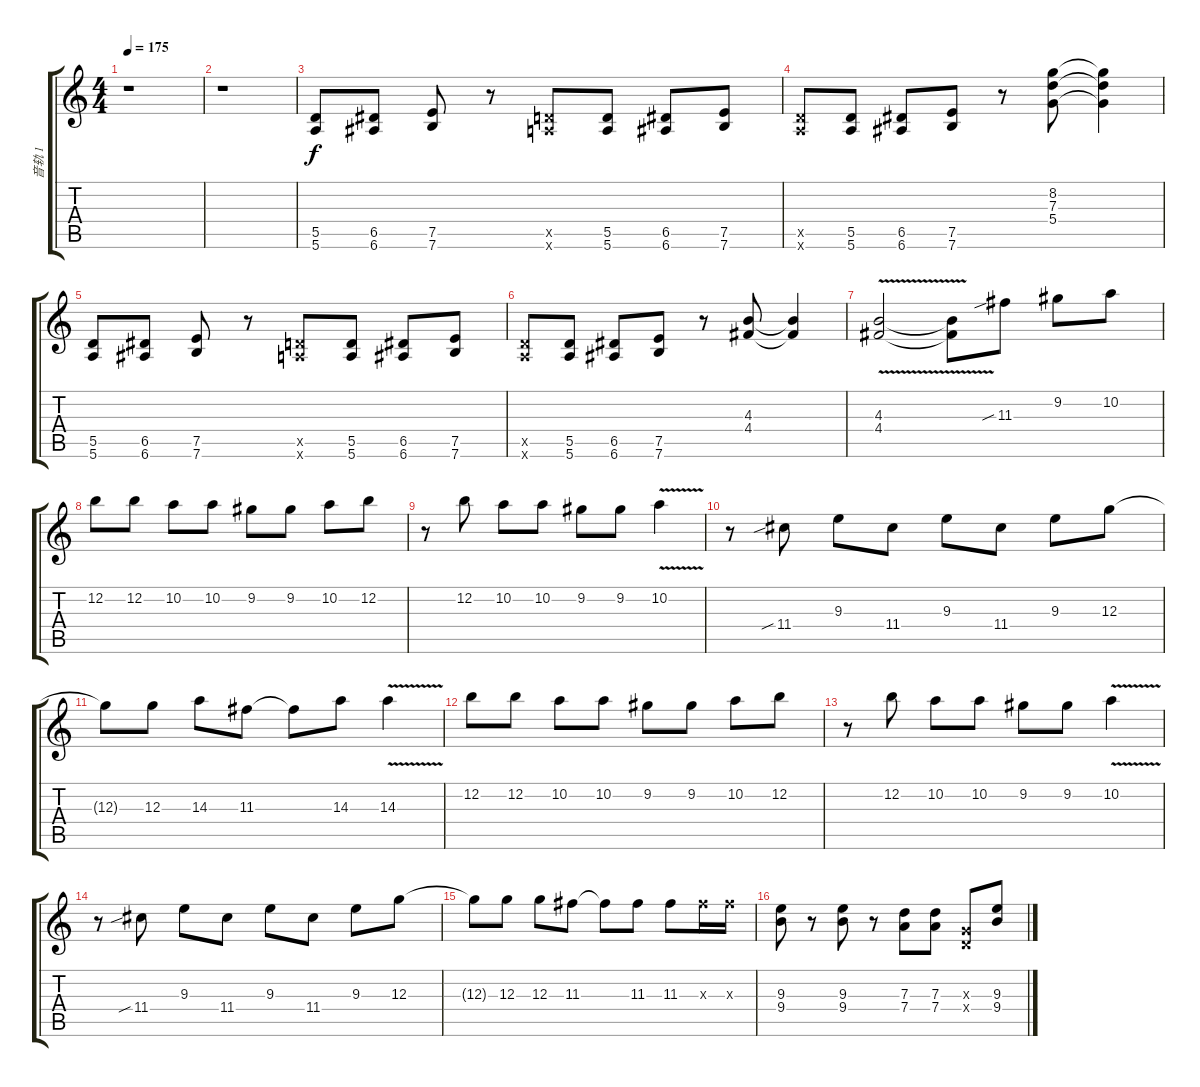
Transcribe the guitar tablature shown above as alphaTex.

\track ("音轨 1" "音轨 1") {instrument distortionguitar}
\staff {score tabs}
\tuning (E4 B3 G3 D3 A2 E2) {hide}
\ts (4 4)
\tempo 175
\clef g2
\ks c
r.1{dy f instrument distortionguitar} |
r.1 |
(5.5 5.6).8 (6.5 6.6).8 (7.5 7.6).8 r.8 (5.5{x} 5.6{x}).8 (5.5 5.6).8 (6.5 6.6).8 (7.5 7.6).8 |
(5.5{x} 5.6{x}).8 (5.5 5.6).8 (6.5 6.6).8 (7.5 7.6).8 r.8 (8.2 7.3 5.4).8 (8.2{t} 7.3{t} 5.4{t}).4 |
(5.5 5.6).8 (6.5 6.6).8 (7.5 7.6).8 r.8 (5.5{x} 5.6{x}).8 (5.5 5.6).8 (6.5 6.6).8 (7.5 7.6).8 |
(5.5{x} 5.6{x}).8 (5.5 5.6).8 (6.5 6.6).8 (7.5 7.6).8 r.8 (4.3 4.4).8 (4.3{t} 4.4{t}).4 |
(4.3{v} 4.4).2 (4.3{t} 4.4{t}).8 11.3{sib}.8 9.2.8 10.2.8 |
12.2.8 12.2.8 10.2.8 10.2.8 9.2.8 9.2.8 10.2.8 12.2.8 |
r.8 12.2.8 10.2.8 10.2.8 9.2.8 9.2.8 10.2{v}.4 |
r.8 11.4{sib}.8 9.3.8 11.4.8 9.3.8 11.4.8 9.3.8 12.3.8 |
12.3{t}.8 12.3.8 14.3.8 11.3.8 11.3{t}.8 14.3.8 14.3{v}.4 |
12.2.8 12.2.8 10.2.8 10.2.8 9.2.8 9.2.8 10.2.8 12.2.8 |
r.8 12.2.8 10.2.8 10.2.8 9.2.8 9.2.8 10.2{v}.4 |
r.8 11.4{sib}.8 9.3.8 11.4.8 9.3.8 11.4.8 9.3.8 12.3.8 |
12.3{t}.8 12.3.8 12.3.8 11.3.8 11.3{t}.8 11.3.8 11.3.8 11.3{x}.16 11.3{x}.16 |
(9.3 9.4).8 r.8 (9.3 9.4).8 r.8 (7.3 7.4).8 (7.3 7.4).8 (0.3{x} 0.4{x}).8 (9.3 9.4).8
